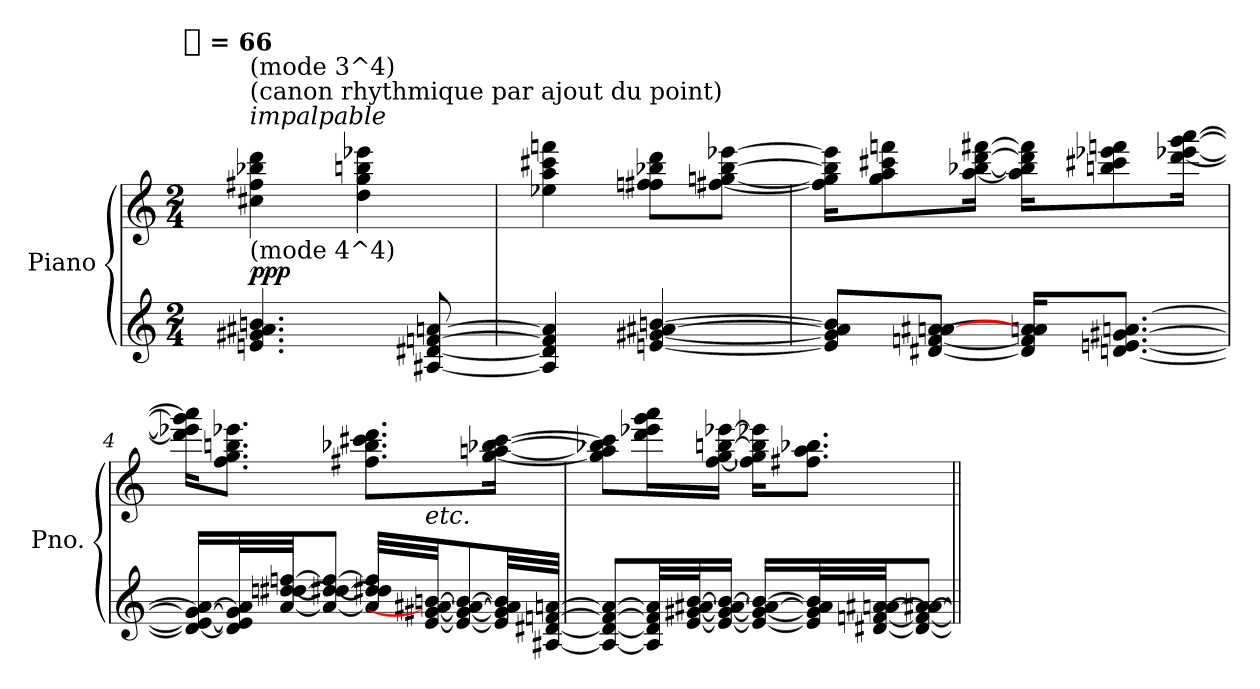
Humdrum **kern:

**kern	**kern	**dynam
*part1	*part1	*part1
*staff2	*staff1	*staff1/2
*I"Piano	*	*
*I'Pno.	*	*
*clefG2	*clefG2	*
*k[]	*k[]	*
*C:	*C:	*
!!LO:TX:omd:t=[8th] = 66
*M2/4	*M2/4	*
*MM33	*MM33	*
=1	=1	=1
!	!LO:TX:a:i:t=impalpable	!
!	!LO:TX:b:t=(mode 4^4)	!
!	!LO:TX:a:t=(canon rhythmique par ajout du point)	!
!	!LO:TX:a:t=(mode 3^4)	!
4.en 4.g#X 4.a#X 4.bn	4cc#X 4ff#X 4bb-X 4ddd	ppp
.	4dd 4gg 4bbn 4eee-X	.
[8A#X [8d#X [8fn [8an	.	.
=2	=2	=2
4A#] 4d#] 4fn] 4an]	4ee-X 4aa 4ccc#X 4fffn	.
[4en [4g#X [4a#X [4bn	8ffn 8ff#X 8bb-X 8dddL	.
.	[8ff#X [8ggn [8bb- [8eee-XJ	.
=3	=3	=3
8en] 8g#] 8a#] 8bn]L	16ff#] 16ggn] 16bb-] 16eee-]KL	.
.	8gg 8aa 8ccc#X 8fffn	.
[8d#X [8fn [8an [8a#XJ	.	.
.	[16aa [16bb-X [16ddd [16fff#XJk	.
16d#] 16f] 16an] 16aKL	16aa] 16bb-] 16ddd] 16fff#]KL	.
[8.dn [8.en [8.g#X [8.anJ	8bbn 8ccc#X 8eee-X 8fffn	.
.	[16ddd [16eee-X [16ggg [16aaaJk	.
=4	=4	=4
*	*^	*
16d_ 16en_ 16g#_ 16an_LL	16ddd] 16eee-X] 16ggg] 16aaa]KL	4ryy	.
32d] 32en] 32g#] 32an]L	8.ff 8.gg 8.bbn 8.eee-XJ	.	.
[32a [32ddn [32dd#X [32ffnJJ	.	.	.
8a_ 8ddn_ 8dd#X_ 8ffn_J	.	.	.
32a] 32ddn] 32dd#X] 32ffn]LLL	8.ff#X 8.bb-X 8.ccc#X 8.dddL	32ryy	.
!	!	!LO:TX:b:i:t=etc.	!
[32e [32g#X 32a#X_ [32bnJJ	.	8..ryy	.
8e_ 8g#_ 8a#_ 8bn_	.	.	.
32e] 32g#] 32a#] 32bn]LL	[16gg [16aan [16bb-X [16ccc#Jk	.	.
[32A#X [32d#X [32fn [32anJJJ	.	.	.
*	*v	*v	*
=5	=5	=5
8A#_ 8d#_ 8fn_ 8a_L	8gg] 8aan] 8bb-X] 8ccc#]L	.
32A#] 32d#] 32fn] 32a]LL	16ddd 16eee-X 16ggg 16aaaL	.
[32e [32g#X [32a#X [32bJ	.	.
16e_ 16g#_ 16a#_ 16b_JJ	[16ff [16gg [16bbn [16eee-XJJ	.
16e_ 16g#_ 16a#_ 16b_LL	16ff] 16gg] 16bb] 16eee-X]KL	.
32e] 32g#] 32a#] 32b]L	8.ff#X 8.aa 8.bb-XJ	.
[32d#X [32fn [32an [32a#XJJ	.	.
8d#_ 8fn_ 8an_ 8a#X_J	.	.
=||	=||	=||
*-	*-	*-
